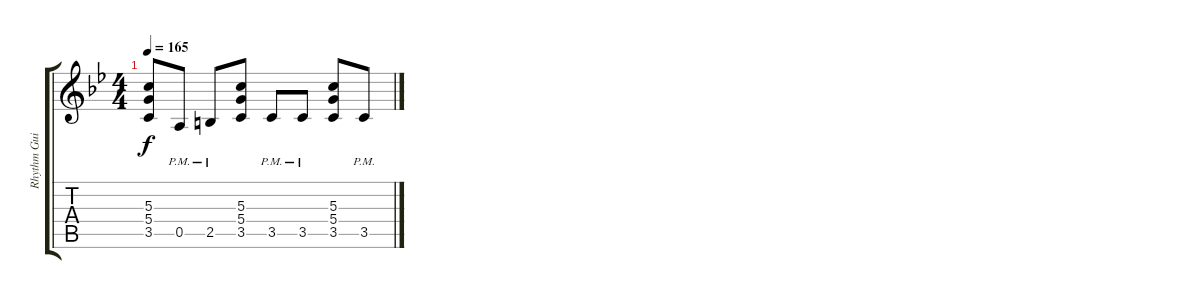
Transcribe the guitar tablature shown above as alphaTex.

\track ("Rhythm Guitar" "Rhythm Gui") {instrument overdrivenguitar}
\staff {score tabs}
\tuning (E4 B3 G3 D3 A2 E2) {hide}
\ts (4 4)
\tempo 165
\clef g2
\ks bb
(5.3 5.4 3.5).8{dy f} 0.5{pm}.8 2.5{pm}.8 (5.3 5.4 3.5).8 3.5{pm}.8 3.5{pm}.8 (5.3 5.4 3.5).8 3.5{pm}.8
